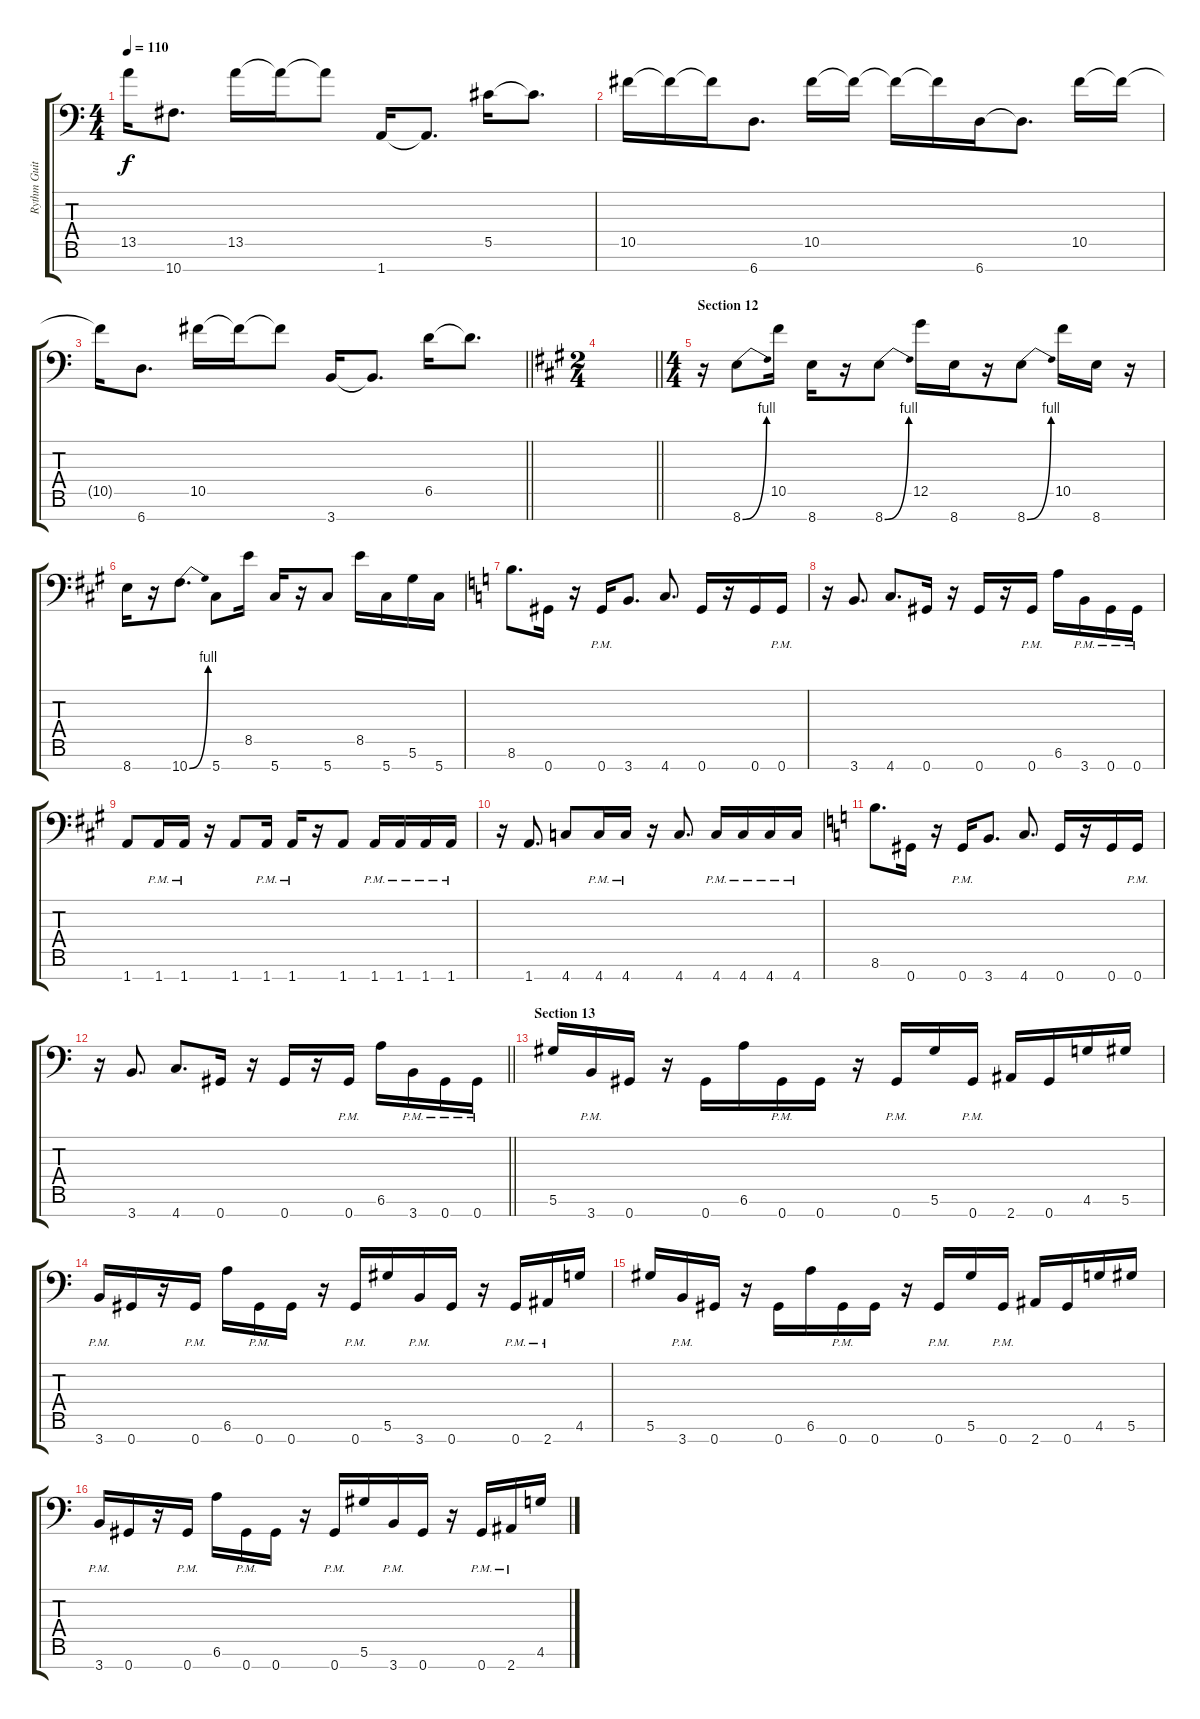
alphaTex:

\track ("Rythm Guitar" "Rythm Guit") {instrument distortionguitar}
\staff {score tabs}
\tuning (Eb4 Bb3 Gb3 Db3 Ab2 Eb2 Ab1) {hide}
\ts (4 4)
\tempo 110
\clef f4
\ks c
13.5{t}.16{dy f} 10.7.8{d} 13.5.16 13.5{t}.16 13.5{t}.8 1.7.16 1.7{t}.8{d} 5.5.16 5.5{t}.8{d} |
10.5.16 10.5{t}.16 10.5{t}.16 6.7.8{d} 10.5.16 10.5{t}.16 10.5{t}.16 10.5{t}.16 6.7.16 6.7{t}.8{d} 10.5.16 10.5{t}.16 |
\barLineRight lightlight
10.5{t}.16 6.7.8{d} 10.5.16 10.5{t}.16 10.5{t}.8 3.7.16 3.7{t}.8{d} 6.5.16 6.5{t}.8{d} |
\ts (2 4)
\barLineRight lightlight
\ks f#minor
|
\ts (4 4)
\section ("" "Section 12")
r.16 8.7{be (bend 0 0 60 4)}.8 10.5.16 8.7.16 r.16 8.7{be (bend 0 0 60 4)}.8 12.5.16 8.7.16 r.16 8.7{be (bend 0 0 60 4)}.8 10.5.16 8.7.16 r.16 |
8.7.16 r.16 10.7{be (bend 0 0 60 4)}.8{d} 5.7.8 8.5.16 5.7.16 r.16 5.7.8 8.5.16 5.7.16 5.6.16 5.7.16 |
\ks c
8.6.8{d} 0.7.16 r.16 0.7{pm}.16 3.7.8{d} 4.7.8{d} 0.7.16 r.16 0.7.16 0.7{pm}.16 |
r.16 3.7.8{d} 4.7.8{d} 0.7.16 r.16 0.7.16 r.16 0.7{pm}.16 6.6.16 3.7{pm}.16 0.7{pm}.16 0.7{pm}.16 |
\ks f#minor
1.7.8 1.7{pm}.16 1.7{pm}.16 r.16 1.7.8 1.7{pm}.16 1.7{pm}.16 r.16 1.7.8 1.7{pm}.16 1.7{pm}.16 1.7{pm}.16 1.7{pm}.16 |
r.16 1.7.8{d} 4.7.8 4.7{pm}.16 4.7{pm}.16 r.16 4.7.8{d} 4.7{pm}.16 4.7{pm}.16 4.7{pm}.16 4.7{pm}.16 |
\ks c
8.6.8{d} 0.7.16 r.16 0.7{pm}.16 3.7.8{d} 4.7.8{d} 0.7.16 r.16 0.7.16 0.7{pm}.16 |
\barLineRight lightlight
r.16 3.7.8{d} 4.7.8{d} 0.7.16 r.16 0.7.16 r.16 0.7{pm}.16 6.6.16 3.7{pm}.16 0.7{pm}.16 0.7{pm}.16 |
\section ("" "Section 13")
5.6.16 3.7{pm}.16 0.7.16 r.16 0.7.16 6.6.16 0.7{pm}.16 0.7.16 r.16 0.7{pm}.16 5.6.16 0.7{pm}.16 2.7.16 0.7.16 4.6.16 5.6.16 |
3.7{pm}.16 0.7.16 r.16 0.7{pm}.16 6.6.16 0.7{pm}.16 0.7.16 r.16 0.7{pm}.16 5.6.16 3.7{pm}.16 0.7.16 r.16 0.7{pm}.16 2.7{pm}.16 4.6.16 |
5.6.16 3.7{pm}.16 0.7.16 r.16 0.7.16 6.6.16 0.7{pm}.16 0.7.16 r.16 0.7{pm}.16 5.6.16 0.7{pm}.16 2.7.16 0.7.16 4.6.16 5.6.16 |
3.7{pm}.16 0.7.16 r.16 0.7{pm}.16 6.6.16 0.7{pm}.16 0.7.16 r.16 0.7{pm}.16 5.6.16 3.7{pm}.16 0.7.16 r.16 0.7{pm}.16 2.7{pm}.16 4.6.16
